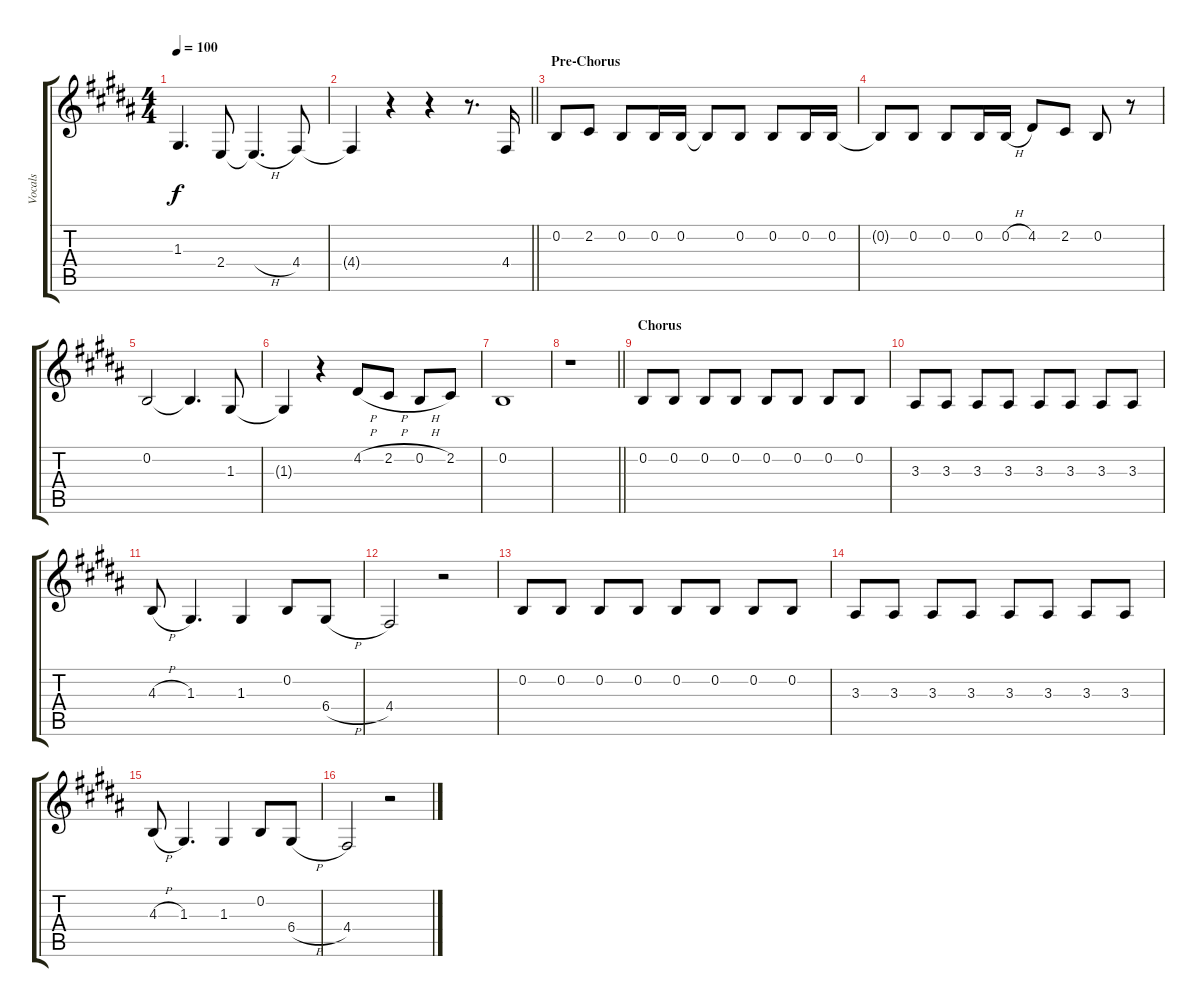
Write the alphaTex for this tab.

\track ("Vocals" "Vocals") {instrument flute}
\staff {score tabs}
\tuning (E4 B3 G3 D3 A2 E2) {hide}
\ts (4 4)
\tempo 100
\clef g2
\ks b
1.3{t}.4{d dy f} 2.4.8 2.4{h t}.4{d} 4.4.8 |
\barLineRight lightlight
4.4{t}.4 r.4 r.4 r.8{d} 4.4.16 |
\section ("" "Pre-Chorus")
0.2.8 2.2.8 0.2.8 0.2.16 0.2.16 0.2{t}.8 0.2.8 0.2.8 0.2.16 0.2.16 |
0.2{t}.8 0.2.8 0.2.8 0.2.16 0.2{h}.16 4.2.8 2.2.8 0.2.8 r.8 |
0.2.2 0.2{t}.4{d} 1.3.8 |
1.3{t}.4 r.4 4.2{h}.8 2.2{h}.8 0.2{h}.8 2.2.8 |
0.2.1 |
\barLineRight lightlight
r.1 |
\section ("" "Chorus")
0.2.8 0.2.8 0.2.8 0.2.8 0.2.8 0.2.8 0.2.8 0.2.8 |
3.3.8 3.3.8 3.3.8 3.3.8 3.3.8 3.3.8 3.3.8 3.3.8 |
4.3{h}.8 1.3.4{d} 1.3.4 0.2.8 6.4{h}.8 |
4.4.2 r.2 |
0.2.8 0.2.8 0.2.8 0.2.8 0.2.8 0.2.8 0.2.8 0.2.8 |
3.3.8 3.3.8 3.3.8 3.3.8 3.3.8 3.3.8 3.3.8 3.3.8 |
4.3{h}.8 1.3.4{d} 1.3.4 0.2.8 6.4{h}.8 |
4.4.2 r.2
